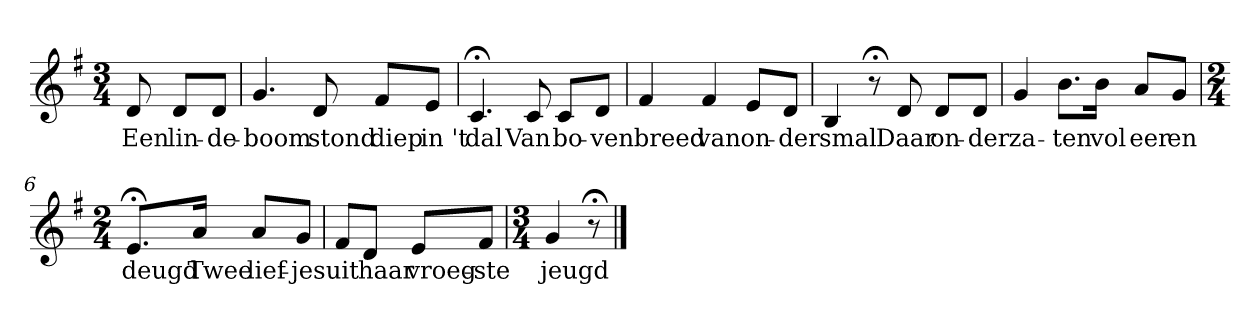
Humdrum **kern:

**kern	**text
*part1	*part1
*staff1	*staff1
*k[f#]	*
*G:	*
*M3/4	*
*MM120	*
=	=
8d	Een
8dL	lin-
8dJ	-de-
=1	=1
4.g	-boom
8d	stond
8f#L	diep
8eJ	in 't
=2	=2
4.c;<	dal
8c	Van
8cL	bo-
8dJ	-ven
=3	=3
4f#	breed
4f#	van
8eL	on-
8dJ	-der
=4	=4
4B	smal
8r;<	.
8d	Daar
8dL	on-
8dJ	-der
=5	=5
4g	za-
8.bL	-ten
16bJk	vol
8aL	eer
8gJ	en
=6	=6
*M2/4	*
8.e;<L	deugd
16aJk	Twee
8aL	lief-
8gJ	-jes
=7	=7
8f#L	uit
8dJ	haar
8eL	vroeg-
8f#J	-ste
=8	=8
*M3/4	*
4g	jeugd
8r;<	.
==	==
*-	*-
